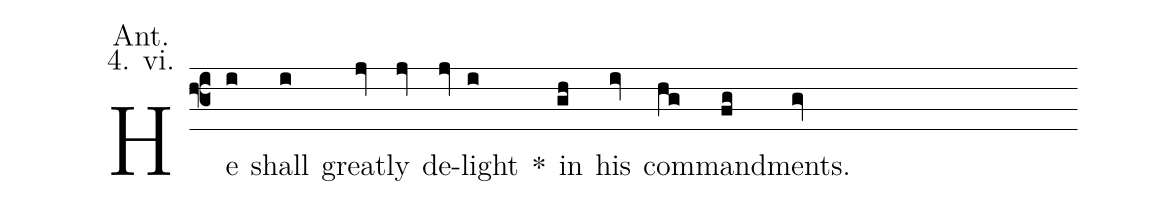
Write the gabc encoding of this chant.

annotation: Ant.;
annotation: 4. vi.;
%%
(f3) He(i) shall(i) great(jv)ly(jv) de(jv)light(i) <sp>*</sp>() in(gh) his(iv) com(hg)mand(fg)ments.(gv)
